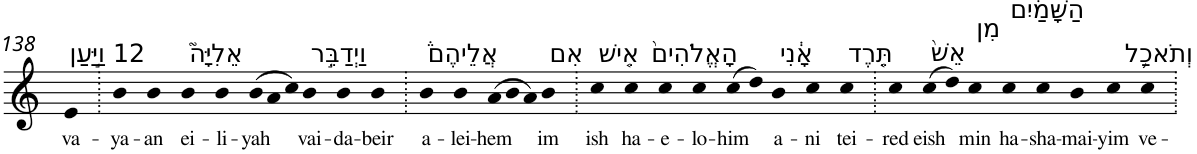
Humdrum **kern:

**kern	**text
*part1	*part1
*staff1	*staff1
*I"Piano	*
*I'Pno	*
!!LO:PB:g=z
*clefG2	*
*k[]	*
=138	=138
!LO:TX:a:t=12 וַיַּ֣עַן	!
!	!LO:LY:b
4e	va-
=139.	=139.
!	!LO:LY:b
4b	-ya-
!	!LO:LY:b
4b	-an
!LO:TX:a:t=אֵלִיָּה֮	!
!	!LO:LY:b
4b	ei-
!	!LO:LY:b
4b	-li-
*Xtuplet	*
!	!LO:LY:b
(>12b	-yah
12a	.
12cc)	.
!LO:TX:a:t=וַיְדַבֵּ֣ר	!
!	!LO:LY:b
4b	vai-
!	!LO:LY:b
4b	-da-
!	!LO:LY:b
4b	-beir
=140.	=140.
!LO:TX:a:t=אֲלֵיהֶם֒	!
!	!LO:LY:b
4b	a-
!	!LO:LY:b
4b	-lei-
!	!LO:LY:b
(>12a	-hem
12b	.
12a)	.
!LO:TX:a:t=אִם	!
!	!LO:LY:b
4b	im
=141.	=141.
!LO:TX:a:t=אִ֤ישׁ	!
!	!LO:LY:b
4cc	ish
!LO:TX:a:t=הָאֱלֹהִים֙	!
!	!LO:LY:b
4cc	ha-
!	!LO:LY:b
4cc	-e-
!	!LO:LY:b
4cc	-lo-
!	!LO:LY:b
(>8cc	-him
8dd)	.
!LO:TX:a:t=אָ֔נִי	!
!	!LO:LY:b
4b	a-
!	!LO:LY:b
4cc	-ni
!LO:TX:a:t=תֵּ֤רֶד	!
!	!LO:LY:b
4cc	tei-
=142.	=142.
!	!LO:LY:b
4cc	-red
!LO:TX:a:t=אֵשׁ֙	!
!	!LO:LY:b
(>8cc	eish
8dd)	.
!LO:TX:a:t=מִן	!
!	!LO:LY:b
4cc	min
!LO:TX:a:t=הַשָּׁמַ֔יִם	!
!	!LO:LY:b
4cc	ha-
!	!LO:LY:b
4cc	-sha-
!	!LO:LY:b
4b	-mai-
!	!LO:LY:b
4cc	-yim
!LO:TX:a:t=וְתֹאכַ֥ל	!
!	!LO:LY:b
4cc	ve-
=.	=.
*-	*-
